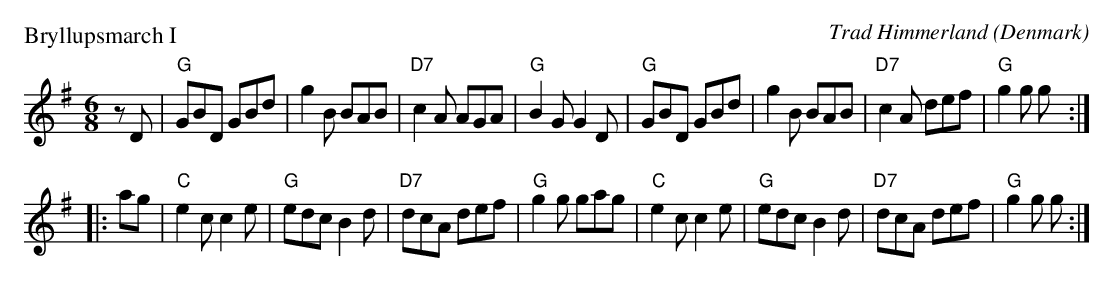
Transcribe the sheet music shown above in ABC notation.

X:1
P: Bryllupsmarch I
O: Denmark
C: Trad Himmerland
M: 6/8
L: 1/8
K: G
  zD \
| "G"GBD GBd | g2B    BAB | "D7"c2A AGA | "G"B2G G2D \
| "G"GBD GBd | g2B    BAB | "D7"c2A def | "G"g2g g   :|
|:ag \
| "C"e2c c2e | "G"edc B2d | "D7"dcA def | "G"g2g gag \
| "C"e2c c2e | "G"edc B2d | "D7"dcA def | "G"g2g g   :|
